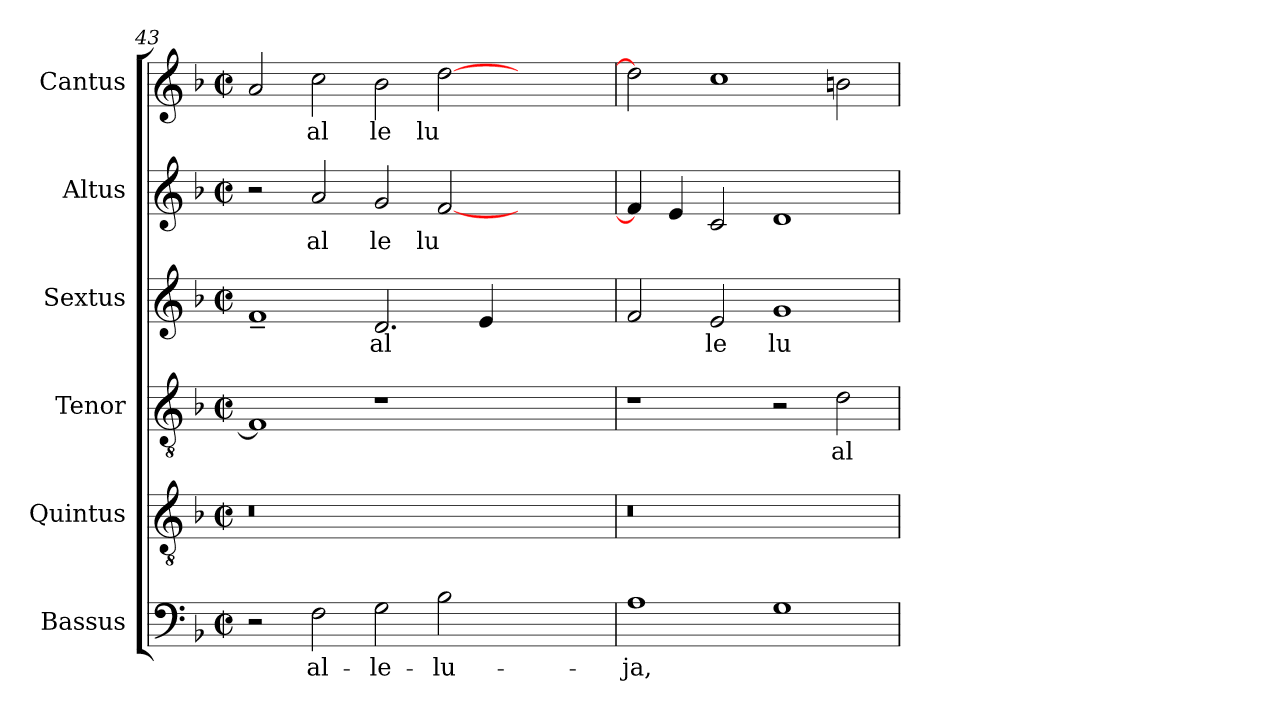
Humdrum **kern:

**kern	**text	**kern	**kern	**text	**kern	**text	**kern	**text	**kern	**text
*part6	*part6	*part5	*part4	*part4	*part3	*part3	*part2	*part2	*part1	*part1
*staff6	*staff6	*staff5	*staff4	*staff4	*staff3	*staff3	*staff2	*staff2	*staff1	*staff1
*I"Bassus	*	*I"Quintus	*I"Tenor	*	*I"Sextus	*	*I"Altus	*	*I"Cantus	*
!!LO:LB:g=z
*clefF4	*	*clefGv2	*clefGv2	*	*clefG2	*	*clefG2	*	*clefG2	*
*k[b-]	*	*k[b-]	*k[b-]	*	*k[b-]	*	*k[b-]	*	*k[b-]	*
*F:	*	*F:	*F:	*	*F:	*	*F:	*	*F:	*
*M2/2	*	*M2/2	*M2/2	*	*M2/2	*	*M2/2	*	*M2/2	*
*met(c|)	*	*met(c|)	*met(c|)	*	*met(c|)	*	*met(c|)	*	*met(c|)	*
=43	=43	=43	=43	=43	=43	=43	=43	=43	=43	=43
2r	.	0r	1F]	.	1f~<	.	2r	.	2a/	.
!	!LO:LY:b:cj	!	!	!	!	!	!	!LO:LY:b:cj	!	!LO:LY:b:cj
2F\	al-	.	.	.	.	.	2a/	al	2cc\	al
!	!LO:LY:b:cj	!	!LO:N:vis=1	!	!	!LO:LY:b:cj	!	!LO:LY:b:cj	!	!LO:LY:b:cj
2G\	-le-	.	0r	.	2.d/	al	2g/	le	2b-\	le
!	!LO:LY:b:cj	!	!	!	!	!	!	!LO:LY:b:cj	!	!LO:LY:b:cj
2B-\	-lu-	.	.	.	.	.	[<2f/	lu	[>2dd\	lu
.	.	.	.	.	4e/	.	.	.	.	.
1ryy	.	1ryy	.	.	1ryy	.	1ryy	.	1ryy	.
=44	=44	=44	=44	=44	=44	=44	=44	=44	=44	=44
!	!LO:LY:b:cj	!	!	!	!	!	!	!	!	!
1A	-ja,	0r	1r	.	2f/	.	4f/]	.	2dd\]	.
.	.	.	.	.	.	.	4e/	.	.	.
!	!	!	!	!	!	!LO:LY:b:cj	!	!	!	!
.	.	.	.	.	2e/	le	2c/	.	1cc	.
!	!	!	!	!	!	!LO:LY:b:cj	!	!	!	!
1G	.	.	2r	.	1g	lu	1d	.	.	.
!	!	!	!	!LO:LY:b:cj	!	!	!	!	!	!
.	.	.	2d\	al-	.	.	.	.	2b\	.
=	=	=	=	=	=	=	=	=	=	=
*-	*-	*-	*-	*-	*-	*-	*-	*-	*-	*-
